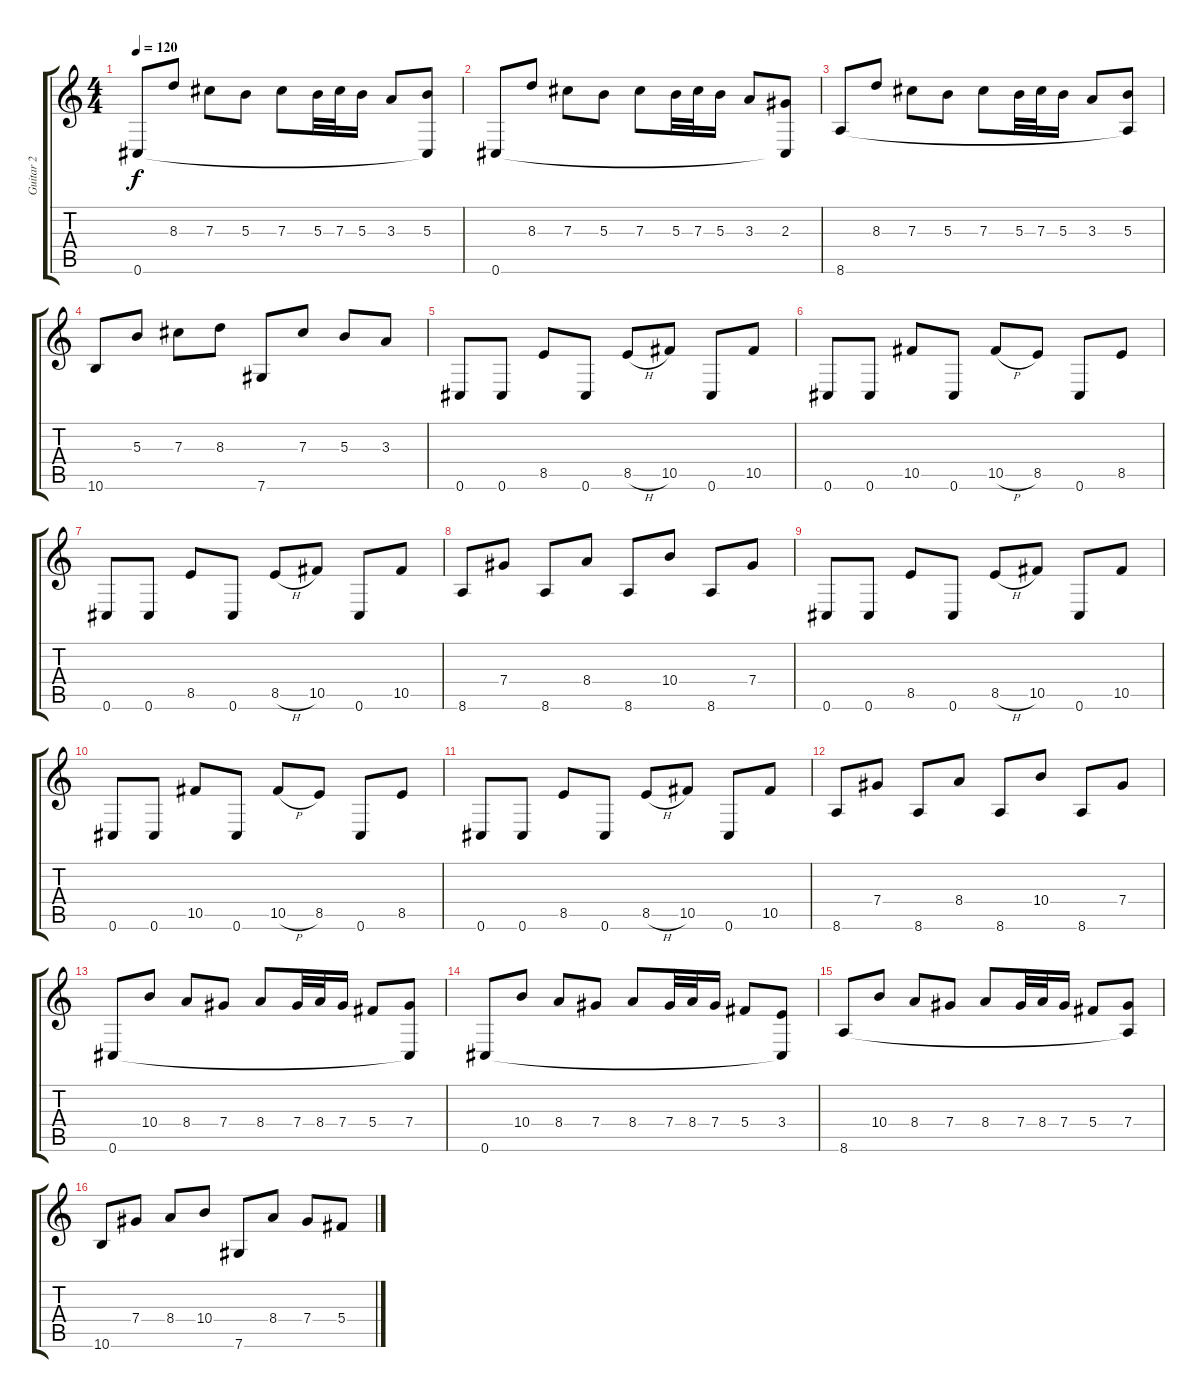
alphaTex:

\track ("Guitar 2" "Guitar 2") {instrument acousticguitarsteel}
\staff {score tabs}
\tuning (Eb4 Bb3 Gb3 Db3 Ab2 Db2) {hide}
\ts (4 4)
\tempo 120
\clef g2
\ks c
0.6.8{dy f} 8.3.8 7.3.8 5.3.8 7.3.8 5.3.32 7.3.32 5.3.16 3.3.8 (5.3 0.6{t}).8 |
0.6.8 8.3.8 7.3.8 5.3.8 7.3.8 5.3.32 7.3.32 5.3.16 3.3.8 (2.3 0.6{t}).8 |
8.6.8 8.3.8 7.3.8 5.3.8 7.3.8 5.3.32 7.3.32 5.3.16 3.3.8 (5.3 8.6{t}).8 |
10.6.8 5.3.8 7.3.8 8.3.8 7.6.8 7.3.8 5.3.8 3.3.8 |
0.6.8 0.6.8 8.5.8 0.6.8 8.5{h}.8 10.5.8 0.6.8 10.5.8 |
0.6.8 0.6.8 10.5.8 0.6.8 10.5{h}.8 8.5.8 0.6.8 8.5.8 |
0.6.8 0.6.8 8.5.8 0.6.8 8.5{h}.8 10.5.8 0.6.8 10.5.8 |
8.6.8 7.4.8 8.6.8 8.4.8 8.6.8 10.4.8 8.6.8 7.4.8 |
0.6.8 0.6.8 8.5.8 0.6.8 8.5{h}.8 10.5.8 0.6.8 10.5.8 |
0.6.8 0.6.8 10.5.8 0.6.8 10.5{h}.8 8.5.8 0.6.8 8.5.8 |
0.6.8 0.6.8 8.5.8 0.6.8 8.5{h}.8 10.5.8 0.6.8 10.5.8 |
8.6.8 7.4.8 8.6.8 8.4.8 8.6.8 10.4.8 8.6.8 7.4.8 |
0.6.8 10.4.8 8.4.8 7.4.8 8.4.8 7.4.32 8.4.32 7.4.16 5.4.8 (7.4 0.6{t}).8 |
0.6.8 10.4.8 8.4.8 7.4.8 8.4.8 7.4.32 8.4.32 7.4.16 5.4.8 (3.4 0.6{t}).8 |
8.6.8 10.4.8 8.4.8 7.4.8 8.4.8 7.4.32 8.4.32 7.4.16 5.4.8 (7.4 8.6{t}).8 |
10.6.8 7.4.8 8.4.8 10.4.8 7.6.8 8.4.8 7.4.8 5.4.8
